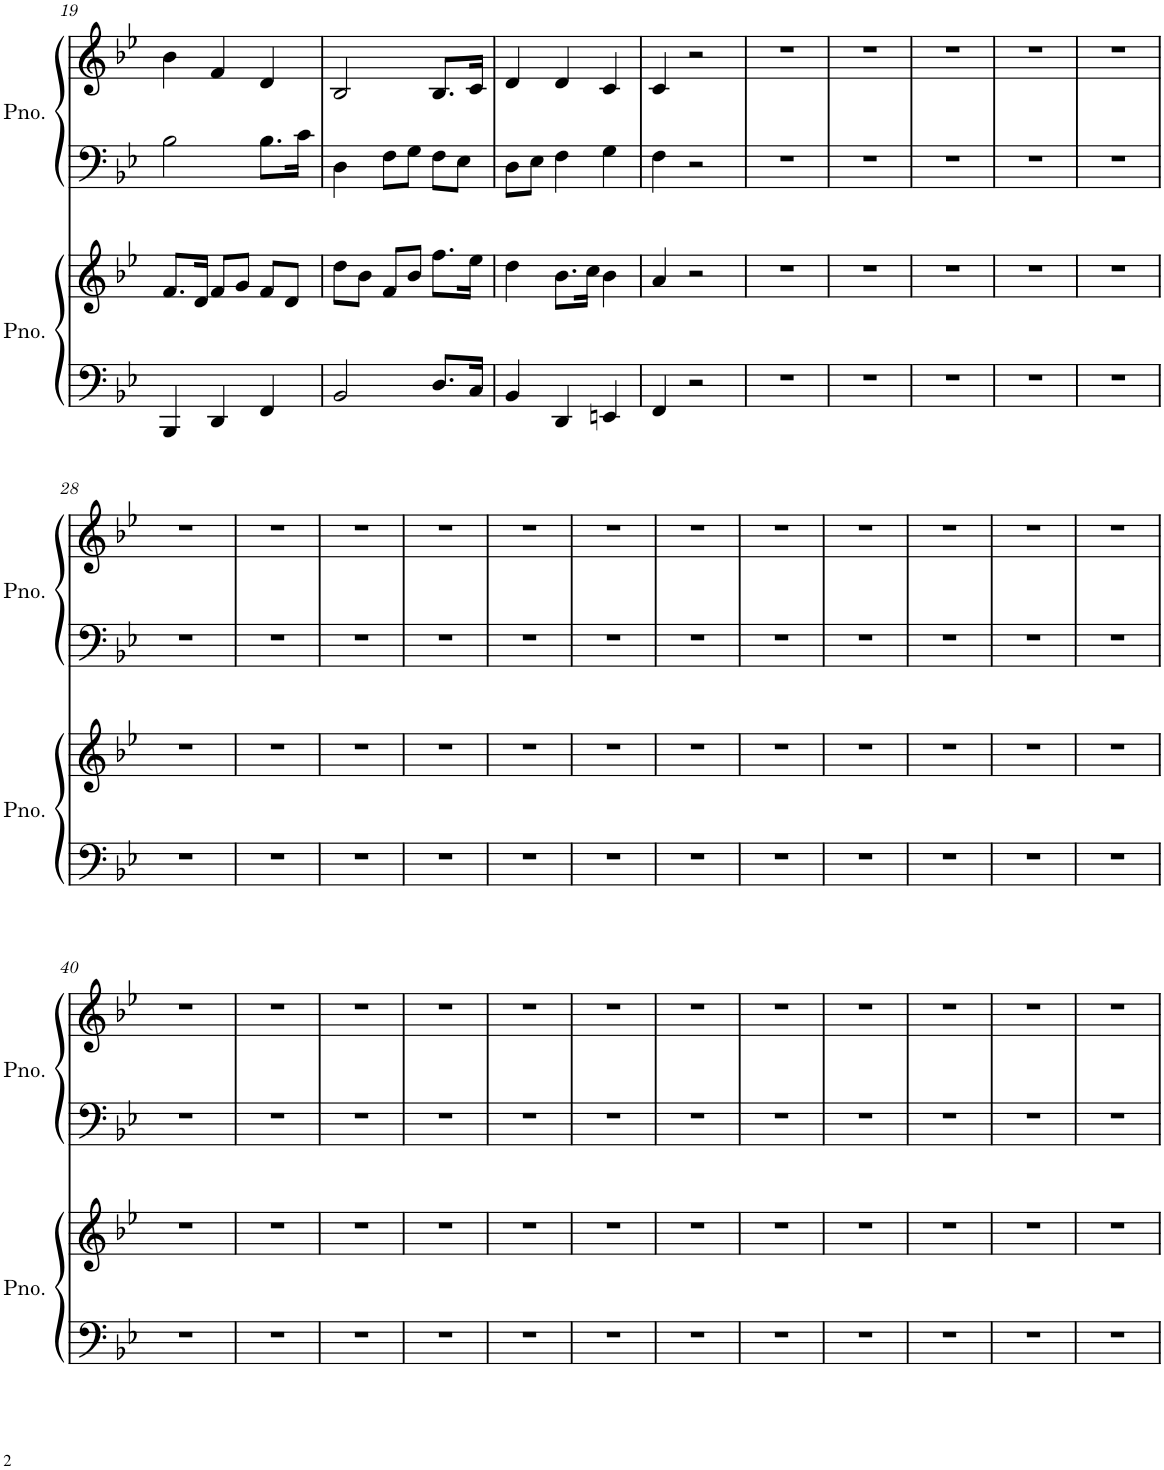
**kern	**kern	**kern	**kern
*part2	*part2	*part1	*part1
*staff4	*staff3	*staff2	*staff1
*I"Piano	*	*I"Piano	*
*I'Pno.	*	*I'Pno.	*
!!LO:PB:g=z
*clefF4	*clefG2	*clefF4	*clefG2
*k[b-e-]	*k[b-e-]	*k[b-e-]	*k[b-e-]
*M3/4	*M3/4	*M3/4	*M3/4
=19	=19	=19	=19
4BBB-/	8.f/L	2B-\	4b-\
.	16d/Jk	.	.
4DD/	8f/L	.	4f/
.	8g/J	.	.
4FF/	8f/L	8.B-\L	4d/
.	8d/J	.	.
.	.	16c\Jk	.
=20	=20	=20	=20
2BB-/	8dd\L	4D\	2B-/
.	8b-\J	.	.
.	8f/L	8F\L	.
.	8b-/J	8G\J	.
8.D/L	8.ff\L	8F\L	8.B-/L
.	.	8E-\J	.
16C/Jk	16ee-\Jk	.	16c/Jk
=21	=21	=21	=21
4BB-/	4dd\	8D\L	4d/
.	.	8E-\J	.
4DD/	8.b-\L	4F\	4d/
.	16cc\Jk	.	.
4EEn/	4b-\	4G\	4c/
=22	=22	=22	=22
4FF/	4a/	4F\	4c/
2r	2r	2r	2r
=23	=23	=23	=23
2.r	2.r	2.r	2.r
=24	=24	=24	=24
2.r	2.r	2.r	2.r
=25	=25	=25	=25
2.r	2.r	2.r	2.r
=26	=26	=26	=26
2.r	2.r	2.r	2.r
=27	=27	=27	=27
2.r	2.r	2.r	2.r
!!LO:LB:g=z
=28	=28	=28	=28
2.r	2.r	2.r	2.r
=29	=29	=29	=29
2.r	2.r	2.r	2.r
=30	=30	=30	=30
2.r	2.r	2.r	2.r
=31	=31	=31	=31
2.r	2.r	2.r	2.r
=32	=32	=32	=32
2.r	2.r	2.r	2.r
=33	=33	=33	=33
2.r	2.r	2.r	2.r
=34	=34	=34	=34
2.r	2.r	2.r	2.r
=35	=35	=35	=35
2.r	2.r	2.r	2.r
=36	=36	=36	=36
2.r	2.r	2.r	2.r
=37	=37	=37	=37
2.r	2.r	2.r	2.r
=38	=38	=38	=38
2.r	2.r	2.r	2.r
=39	=39	=39	=39
2.r	2.r	2.r	2.r
!!LO:LB:g=z
=40	=40	=40	=40
2.r	2.r	2.r	2.r
=41	=41	=41	=41
2.r	2.r	2.r	2.r
=42	=42	=42	=42
2.r	2.r	2.r	2.r
=43	=43	=43	=43
2.r	2.r	2.r	2.r
=44	=44	=44	=44
2.r	2.r	2.r	2.r
=45	=45	=45	=45
2.r	2.r	2.r	2.r
=46	=46	=46	=46
2.r	2.r	2.r	2.r
=47	=47	=47	=47
2.r	2.r	2.r	2.r
=48	=48	=48	=48
2.r	2.r	2.r	2.r
=49	=49	=49	=49
2.r	2.r	2.r	2.r
=50	=50	=50	=50
2.r	2.r	2.r	2.r
=51	=51	=51	=51
2.r	2.r	2.r	2.r
=	=	=	=
*-	*-	*-	*-
